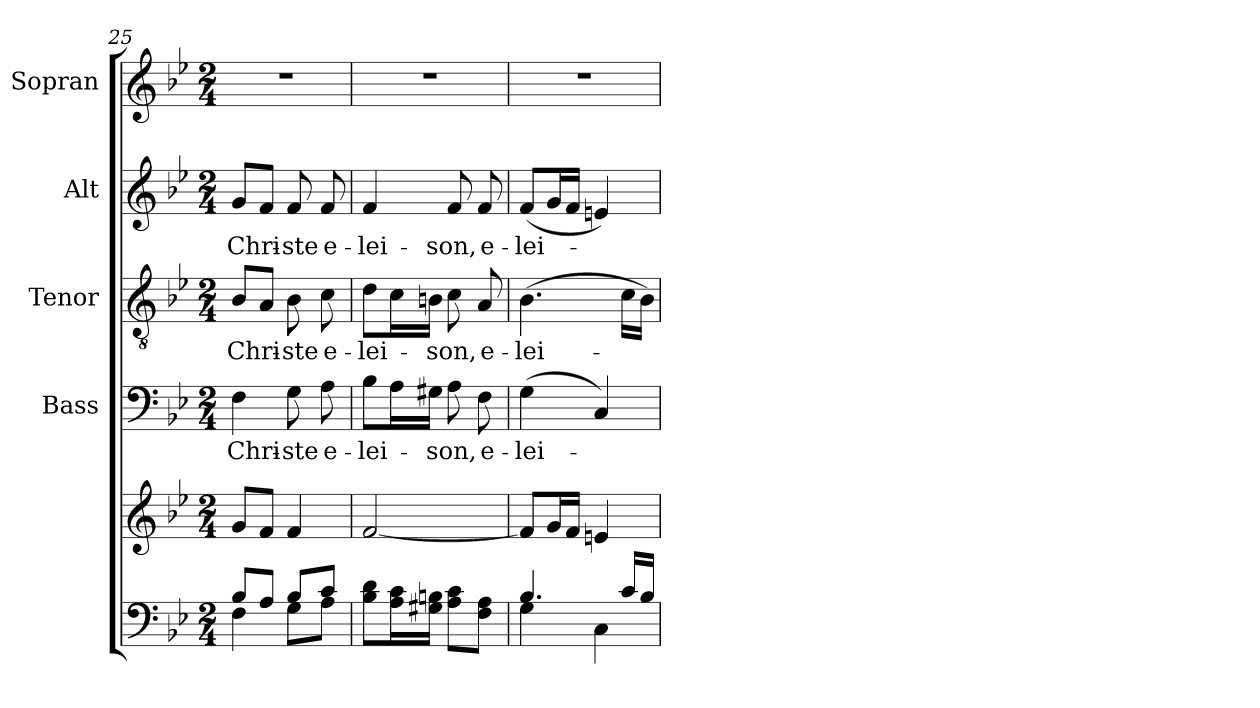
**kern	**kern	**kern	**text	**kern	**text	**kern	**text	**kern
*part5	*part5	*part4	*part4	*part3	*part3	*part2	*part2	*part1
*staff6	*staff5	*staff4	*staff4	*staff3	*staff3	*staff2	*staff2	*staff1
*	*	*I"Bass	*	*I"Tenor	*	*I"Alt	*	*I"Sopran
*	*	*I'B.	*	*I'T.	*	*I'A.	*	*I'S.
!!LO:PB:g=z
*clefF4	*clefG2	*clefF4	*	*clefGv2	*	*clefG2	*	*clefG2
*k[b-e-]	*k[b-e-]	*k[b-e-]	*	*k[b-e-]	*	*k[b-e-]	*	*k[b-e-]
*B-:	*B-:	*B-:	*	*B-:	*	*B-:	*	*B-:
*M2/4	*M2/4	*M2/4	*	*M2/4	*	*M2/4	*	*M2/4
=25	=25	=25	=25	=25	=25	=25	=25	=25
*^	*	*	*	*	*	*	*	*
!	!	!	!	!LO:LY:b	!	!LO:LY:b	!	!LO:LY:b	!
8B-/L	4F\	8g/L	4F\	Chri-	8B-/L	Chri-	8g/L	Chri-	2r
8A/J	.	8f/J	.	.	8A/J	.	8f/J	.	.
!	!	!	!	!LO:LY:b	!	!LO:LY:b	!	!LO:LY:b	!
8B-/L	8G\L	4f/	8G\	-ste	8B-\	-ste	8f/	-ste	.
!	!	!	!	!LO:LY:b	!	!LO:LY:b	!	!LO:LY:b	!
8c/J	8A\J	.	8A\	e-	8c\	e-	8f/	e-	.
=26	=26	=26	=26	=26	=26	=26	=26	=26	=26
!	!	!	!	!LO:LY:b	!	!LO:LY:b	!	!LO:LY:b	!
*v	*v	*	*	*	*	*	*	*	*
8B-\ 8d\L	[2f/	8B-\L	-lei-	8d\L	-lei-	4f/	-lei-	2r
16A\ 16c\L	.	16A\L	.	16c\L	.	.	.	.
16G#X\ 16Bn\JJ	.	16G#X\JJ	.	16Bn\JJ	.	.	.	.
!	!	!	!LO:LY:b	!	!LO:LY:b	!	!LO:LY:b	!
8A\ 8c\L	.	8A\	-son,	8c\	-son,	8f/	-son,	.
!	!	!	!LO:LY:b	!	!LO:LY:b	!	!LO:LY:b	!
8F\ 8A\J	.	8F\	e-	8A/	e-	8f/	e-	.
=27	=27	=27	=27	=27	=27	=27	=27	=27
*^	*	*	*	*	*	*	*	*
!	!	!	!	!LO:LY:b	!	!LO:LY:b	!	!LO:LY:b	!
4.B-/	4G\	8f/L]	(>4G\	-lei-	(>4.B-\	-lei-	(<8f/L	-lei-	2r
.	.	16g/L	.	.	.	.	16g/L	.	.
.	.	16f/JJ	.	.	.	.	16f/JJ	.	.
.	4C\	4en/	4C/)	.	.	.	4en/)	.	.
16c/LL	.	.	.	.	16c\LL	.	.	.	.
16B-/JJ	.	.	.	.	16B-\JJ)	.	.	.	.
*v	*v	*	*	*	*	*	*	*	*
=	=	=	=	=	=	=	=	=
*-	*-	*-	*-	*-	*-	*-	*-	*-
